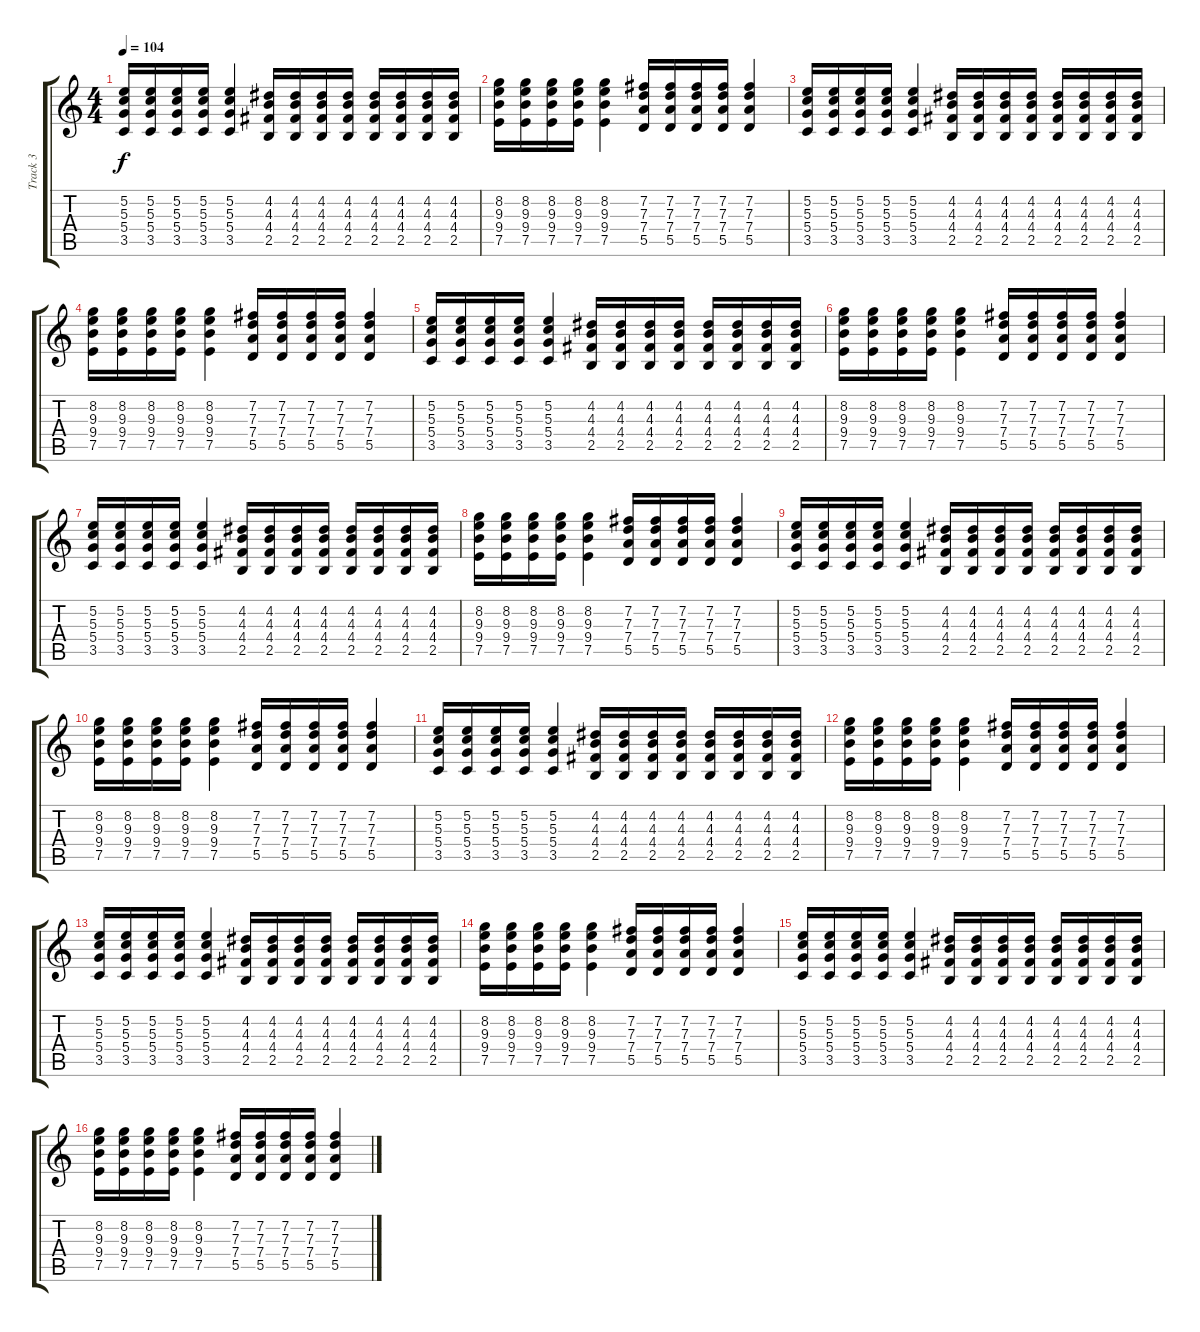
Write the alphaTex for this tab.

\track ("Track 3" "Track 3") {instrument distortionguitar}
\staff {score tabs}
\tuning (E4 B3 G3 D3 A2 D2) {hide}
\ts (4 4)
\tempo 104
\clef g2
\ks c
(5.2 5.3 5.4 3.5).16{dy f} (5.2 5.3 5.4 3.5).16 (5.2 5.3 5.4 3.5).16 (5.2 5.3 5.4 3.5).16 (5.2 5.3 5.4 3.5).4 (4.2 4.3 4.4 2.5).16 (4.2 4.3 4.4 2.5).16 (4.2 4.3 4.4 2.5).16 (4.2 4.3 4.4 2.5).16 (4.2 4.3 4.4 2.5).16 (4.2 4.3 4.4 2.5).16 (4.2 4.3 4.4 2.5).16 (4.2 4.3 4.4 2.5).16 |
(8.2 9.3 9.4 7.5).16 (8.2 9.3 9.4 7.5).16 (8.2 9.3 9.4 7.5).16 (8.2 9.3 9.4 7.5).16 (8.2 9.3 9.4 7.5).4 (7.2 7.3 7.4 5.5).16 (7.2 7.3 7.4 5.5).16 (7.2 7.3 7.4 5.5).16 (7.2 7.3 7.4 5.5).16 (7.2 7.3 7.4 5.5).4 |
(5.2 5.3 5.4 3.5).16 (5.2 5.3 5.4 3.5).16 (5.2 5.3 5.4 3.5).16 (5.2 5.3 5.4 3.5).16 (5.2 5.3 5.4 3.5).4 (4.2 4.3 4.4 2.5).16 (4.2 4.3 4.4 2.5).16 (4.2 4.3 4.4 2.5).16 (4.2 4.3 4.4 2.5).16 (4.2 4.3 4.4 2.5).16 (4.2 4.3 4.4 2.5).16 (4.2 4.3 4.4 2.5).16 (4.2 4.3 4.4 2.5).16 |
(8.2 9.3 9.4 7.5).16 (8.2 9.3 9.4 7.5).16 (8.2 9.3 9.4 7.5).16 (8.2 9.3 9.4 7.5).16 (8.2 9.3 9.4 7.5).4 (7.2 7.3 7.4 5.5).16 (7.2 7.3 7.4 5.5).16 (7.2 7.3 7.4 5.5).16 (7.2 7.3 7.4 5.5).16 (7.2 7.3 7.4 5.5).4 |
(5.2 5.3 5.4 3.5).16 (5.2 5.3 5.4 3.5).16 (5.2 5.3 5.4 3.5).16 (5.2 5.3 5.4 3.5).16 (5.2 5.3 5.4 3.5).4 (4.2 4.3 4.4 2.5).16 (4.2 4.3 4.4 2.5).16 (4.2 4.3 4.4 2.5).16 (4.2 4.3 4.4 2.5).16 (4.2 4.3 4.4 2.5).16 (4.2 4.3 4.4 2.5).16 (4.2 4.3 4.4 2.5).16 (4.2 4.3 4.4 2.5).16 |
(8.2 9.3 9.4 7.5).16 (8.2 9.3 9.4 7.5).16 (8.2 9.3 9.4 7.5).16 (8.2 9.3 9.4 7.5).16 (8.2 9.3 9.4 7.5).4 (7.2 7.3 7.4 5.5).16 (7.2 7.3 7.4 5.5).16 (7.2 7.3 7.4 5.5).16 (7.2 7.3 7.4 5.5).16 (7.2 7.3 7.4 5.5).4 |
(5.2 5.3 5.4 3.5).16 (5.2 5.3 5.4 3.5).16 (5.2 5.3 5.4 3.5).16 (5.2 5.3 5.4 3.5).16 (5.2 5.3 5.4 3.5).4 (4.2 4.3 4.4 2.5).16 (4.2 4.3 4.4 2.5).16 (4.2 4.3 4.4 2.5).16 (4.2 4.3 4.4 2.5).16 (4.2 4.3 4.4 2.5).16 (4.2 4.3 4.4 2.5).16 (4.2 4.3 4.4 2.5).16 (4.2 4.3 4.4 2.5).16 |
(8.2 9.3 9.4 7.5).16 (8.2 9.3 9.4 7.5).16 (8.2 9.3 9.4 7.5).16 (8.2 9.3 9.4 7.5).16 (8.2 9.3 9.4 7.5).4 (7.2 7.3 7.4 5.5).16 (7.2 7.3 7.4 5.5).16 (7.2 7.3 7.4 5.5).16 (7.2 7.3 7.4 5.5).16 (7.2 7.3 7.4 5.5).4 |
(5.2 5.3 5.4 3.5).16 (5.2 5.3 5.4 3.5).16 (5.2 5.3 5.4 3.5).16 (5.2 5.3 5.4 3.5).16 (5.2 5.3 5.4 3.5).4 (4.2 4.3 4.4 2.5).16 (4.2 4.3 4.4 2.5).16 (4.2 4.3 4.4 2.5).16 (4.2 4.3 4.4 2.5).16 (4.2 4.3 4.4 2.5).16 (4.2 4.3 4.4 2.5).16 (4.2 4.3 4.4 2.5).16 (4.2 4.3 4.4 2.5).16 |
(8.2 9.3 9.4 7.5).16 (8.2 9.3 9.4 7.5).16 (8.2 9.3 9.4 7.5).16 (8.2 9.3 9.4 7.5).16 (8.2 9.3 9.4 7.5).4 (7.2 7.3 7.4 5.5).16 (7.2 7.3 7.4 5.5).16 (7.2 7.3 7.4 5.5).16 (7.2 7.3 7.4 5.5).16 (7.2 7.3 7.4 5.5).4 |
(5.2 5.3 5.4 3.5).16 (5.2 5.3 5.4 3.5).16 (5.2 5.3 5.4 3.5).16 (5.2 5.3 5.4 3.5).16 (5.2 5.3 5.4 3.5).4 (4.2 4.3 4.4 2.5).16 (4.2 4.3 4.4 2.5).16 (4.2 4.3 4.4 2.5).16 (4.2 4.3 4.4 2.5).16 (4.2 4.3 4.4 2.5).16 (4.2 4.3 4.4 2.5).16 (4.2 4.3 4.4 2.5).16 (4.2 4.3 4.4 2.5).16 |
(8.2 9.3 9.4 7.5).16 (8.2 9.3 9.4 7.5).16 (8.2 9.3 9.4 7.5).16 (8.2 9.3 9.4 7.5).16 (8.2 9.3 9.4 7.5).4 (7.2 7.3 7.4 5.5).16 (7.2 7.3 7.4 5.5).16 (7.2 7.3 7.4 5.5).16 (7.2 7.3 7.4 5.5).16 (7.2 7.3 7.4 5.5).4 |
(5.2 5.3 5.4 3.5).16 (5.2 5.3 5.4 3.5).16 (5.2 5.3 5.4 3.5).16 (5.2 5.3 5.4 3.5).16 (5.2 5.3 5.4 3.5).4 (4.2 4.3 4.4 2.5).16 (4.2 4.3 4.4 2.5).16 (4.2 4.3 4.4 2.5).16 (4.2 4.3 4.4 2.5).16 (4.2 4.3 4.4 2.5).16 (4.2 4.3 4.4 2.5).16 (4.2 4.3 4.4 2.5).16 (4.2 4.3 4.4 2.5).16 |
(8.2 9.3 9.4 7.5).16 (8.2 9.3 9.4 7.5).16 (8.2 9.3 9.4 7.5).16 (8.2 9.3 9.4 7.5).16 (8.2 9.3 9.4 7.5).4 (7.2 7.3 7.4 5.5).16 (7.2 7.3 7.4 5.5).16 (7.2 7.3 7.4 5.5).16 (7.2 7.3 7.4 5.5).16 (7.2 7.3 7.4 5.5).4 |
(5.2 5.3 5.4 3.5).16 (5.2 5.3 5.4 3.5).16 (5.2 5.3 5.4 3.5).16 (5.2 5.3 5.4 3.5).16 (5.2 5.3 5.4 3.5).4 (4.2 4.3 4.4 2.5).16 (4.2 4.3 4.4 2.5).16 (4.2 4.3 4.4 2.5).16 (4.2 4.3 4.4 2.5).16 (4.2 4.3 4.4 2.5).16 (4.2 4.3 4.4 2.5).16 (4.2 4.3 4.4 2.5).16 (4.2 4.3 4.4 2.5).16 |
(8.2 9.3 9.4 7.5).16 (8.2 9.3 9.4 7.5).16 (8.2 9.3 9.4 7.5).16 (8.2 9.3 9.4 7.5).16 (8.2 9.3 9.4 7.5).4 (7.2 7.3 7.4 5.5).16 (7.2 7.3 7.4 5.5).16 (7.2 7.3 7.4 5.5).16 (7.2 7.3 7.4 5.5).16 (7.2 7.3 7.4 5.5).4
